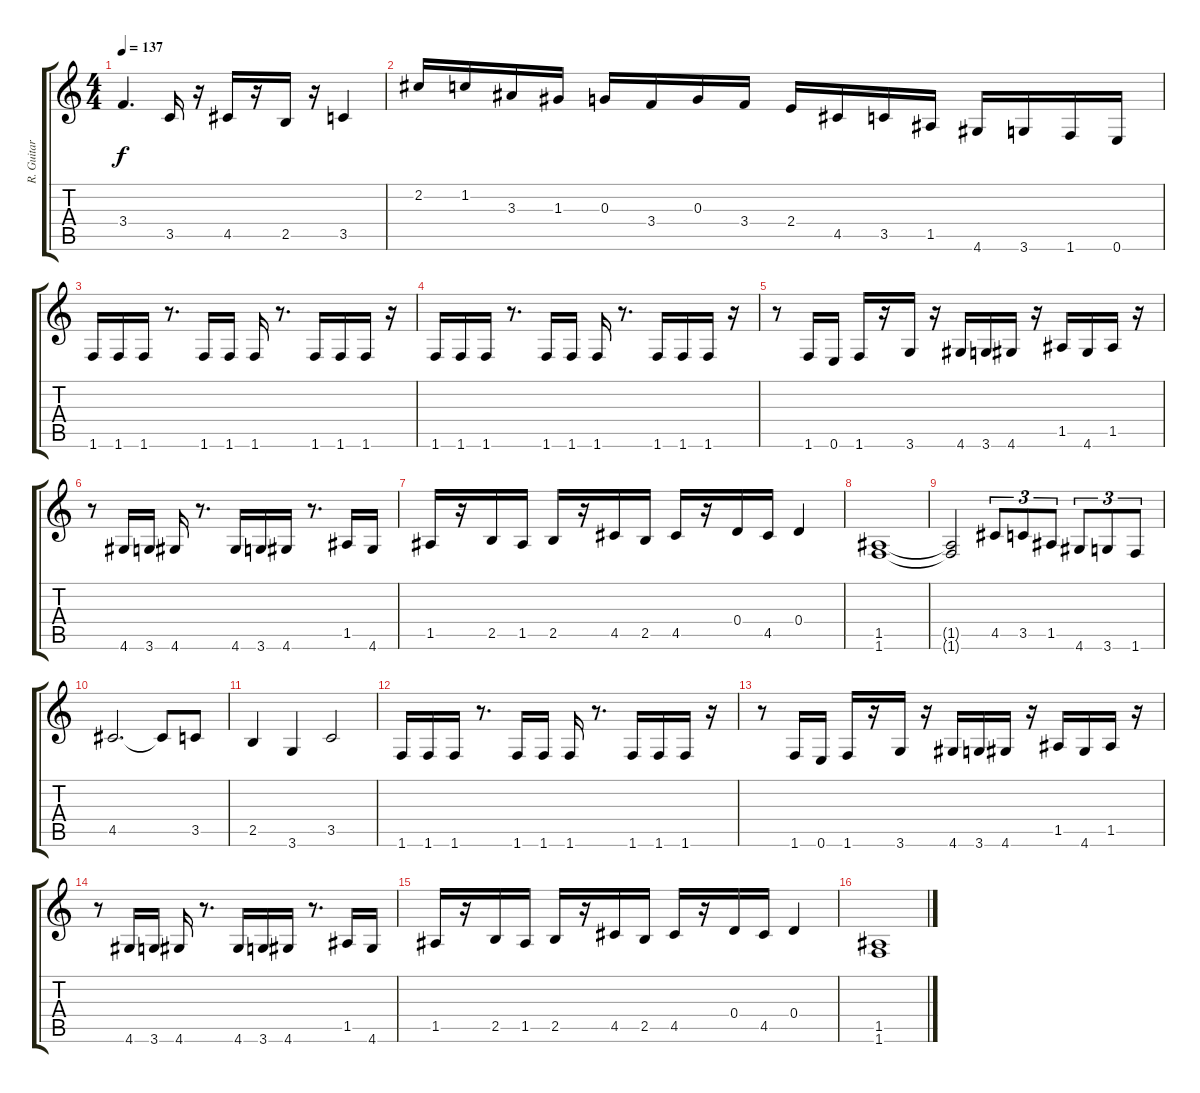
\track ("R. Guitar" "R. Guitar") {instrument overdrivenguitar}
\staff {score tabs}
\tuning (E4 B3 G3 D3 A2 E2) {hide}
\ts (4 4)
\tempo 137
\clef g2
\ks c
3.4.4{d dy f} 3.5.16 r.16 4.5.16 r.16 2.5.16 r.16 3.5.4 |
2.2.16 1.2.16 3.3.16 1.3.16 0.3.16 3.4.16 0.3.16 3.4.16 2.4.16 4.5.16 3.5.16 1.5.16 4.6.16 3.6.16 1.6.16 0.6.16 |
1.6.16 1.6.16 1.6.16 r.8{d} 1.6.16 1.6.16 1.6.16 r.8{d} 1.6.16 1.6.16 1.6.16 r.16 |
1.6.16 1.6.16 1.6.16 r.8{d} 1.6.16 1.6.16 1.6.16 r.8{d} 1.6.16 1.6.16 1.6.16 r.16 |
r.8 1.6.16 0.6.16 1.6.16 r.16 3.6.16 r.16 4.6.16 3.6.16 4.6.16 r.16 1.5.16 4.6.16 1.5.16 r.16 |
r.8 4.6.16 3.6.16 4.6.16 r.8{d} 4.6.16 3.6.16 4.6.16 r.8{d} 1.5.16 4.6.16 |
1.5.16 r.16 2.5.16 1.5.16 2.5.16 r.16 4.5.16 2.5.16 4.5.16 r.16 0.4.16 4.5.16 0.4.4 |
(1.5 1.6).1 |
(1.5{t} 1.6{t}).2 4.5.8{tu (3 2)} 3.5.8{tu (3 2)} 1.5.8{tu (3 2)} 4.6.8{tu (3 2)} 3.6.8{tu (3 2)} 1.6.8{tu (3 2)} |
4.5.2{d} 4.5{t}.8 3.5.8 |
2.5.4 3.6.4 3.5.2 |
1.6.16 1.6.16 1.6.16 r.8{d} 1.6.16 1.6.16 1.6.16 r.8{d} 1.6.16 1.6.16 1.6.16 r.16 |
r.8 1.6.16 0.6.16 1.6.16 r.16 3.6.16 r.16 4.6.16 3.6.16 4.6.16 r.16 1.5.16 4.6.16 1.5.16 r.16 |
r.8 4.6.16 3.6.16 4.6.16 r.8{d} 4.6.16 3.6.16 4.6.16 r.8{d} 1.5.16 4.6.16 |
1.5.16 r.16 2.5.16 1.5.16 2.5.16 r.16 4.5.16 2.5.16 4.5.16 r.16 0.4.16 4.5.16 0.4.4 |
(1.5 1.6).1
